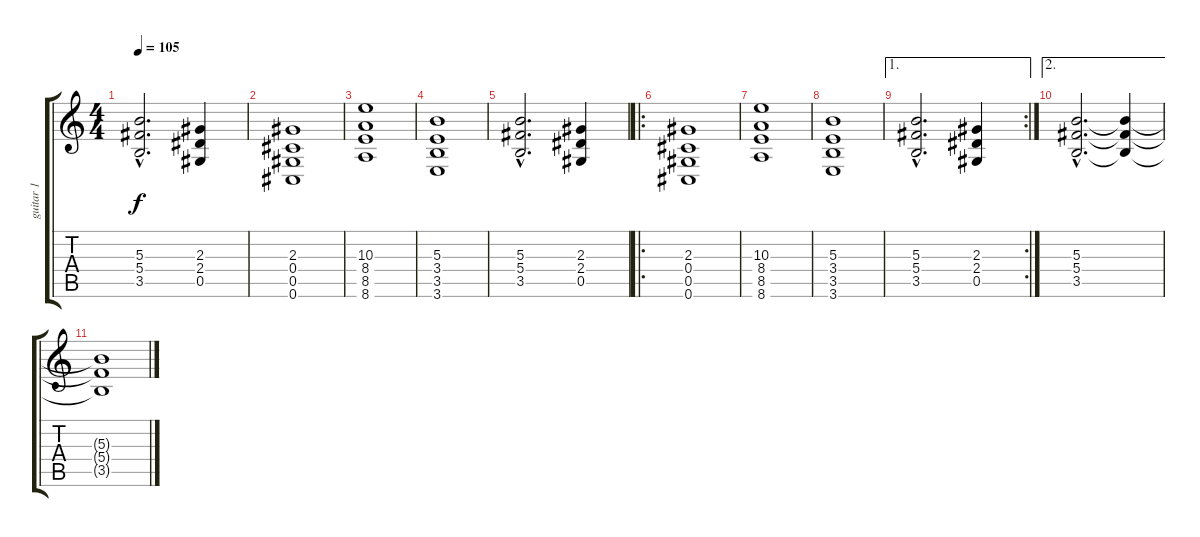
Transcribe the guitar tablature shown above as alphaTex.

\track ("guitar 1" "guitar 1") {instrument distortionguitar}
\staff {score tabs}
\tuning (Eb4 Bb3 Gb3 Db3 Ab2 Db2) {hide}
\ts (4 4)
\tempo 105
\clef g2
\ks c
(5.3{hac} 5.4{hac} 3.5{hac}).2{d dy f} (2.3 2.4 0.5).4 |
(2.3 0.4 0.5 0.6).1{instrument distortionguitar} |
(10.3 8.4 8.5 8.6).1 |
(5.3 3.4 3.5 3.6).1 |
(5.3{hac} 5.4{hac} 3.5{hac}).2{d} (2.3 2.4 0.5).4 |
\ro
(2.3 0.4 0.5 0.6).1{instrument distortionguitar} |
(10.3 8.4 8.5 8.6).1 |
(5.3 3.4 3.5 3.6).1 |
\ae 1
\rc 2
(5.3{hac} 5.4{hac} 3.5{hac}).2{d} (2.3 2.4 0.5).4 |
\ae 2
(5.3{hac} 5.4{hac} 3.5{hac}).2{d} (5.3{t} 5.4{t} 3.5{t}).4 |
(5.3{t} 5.4{t} 3.5{t}).1
